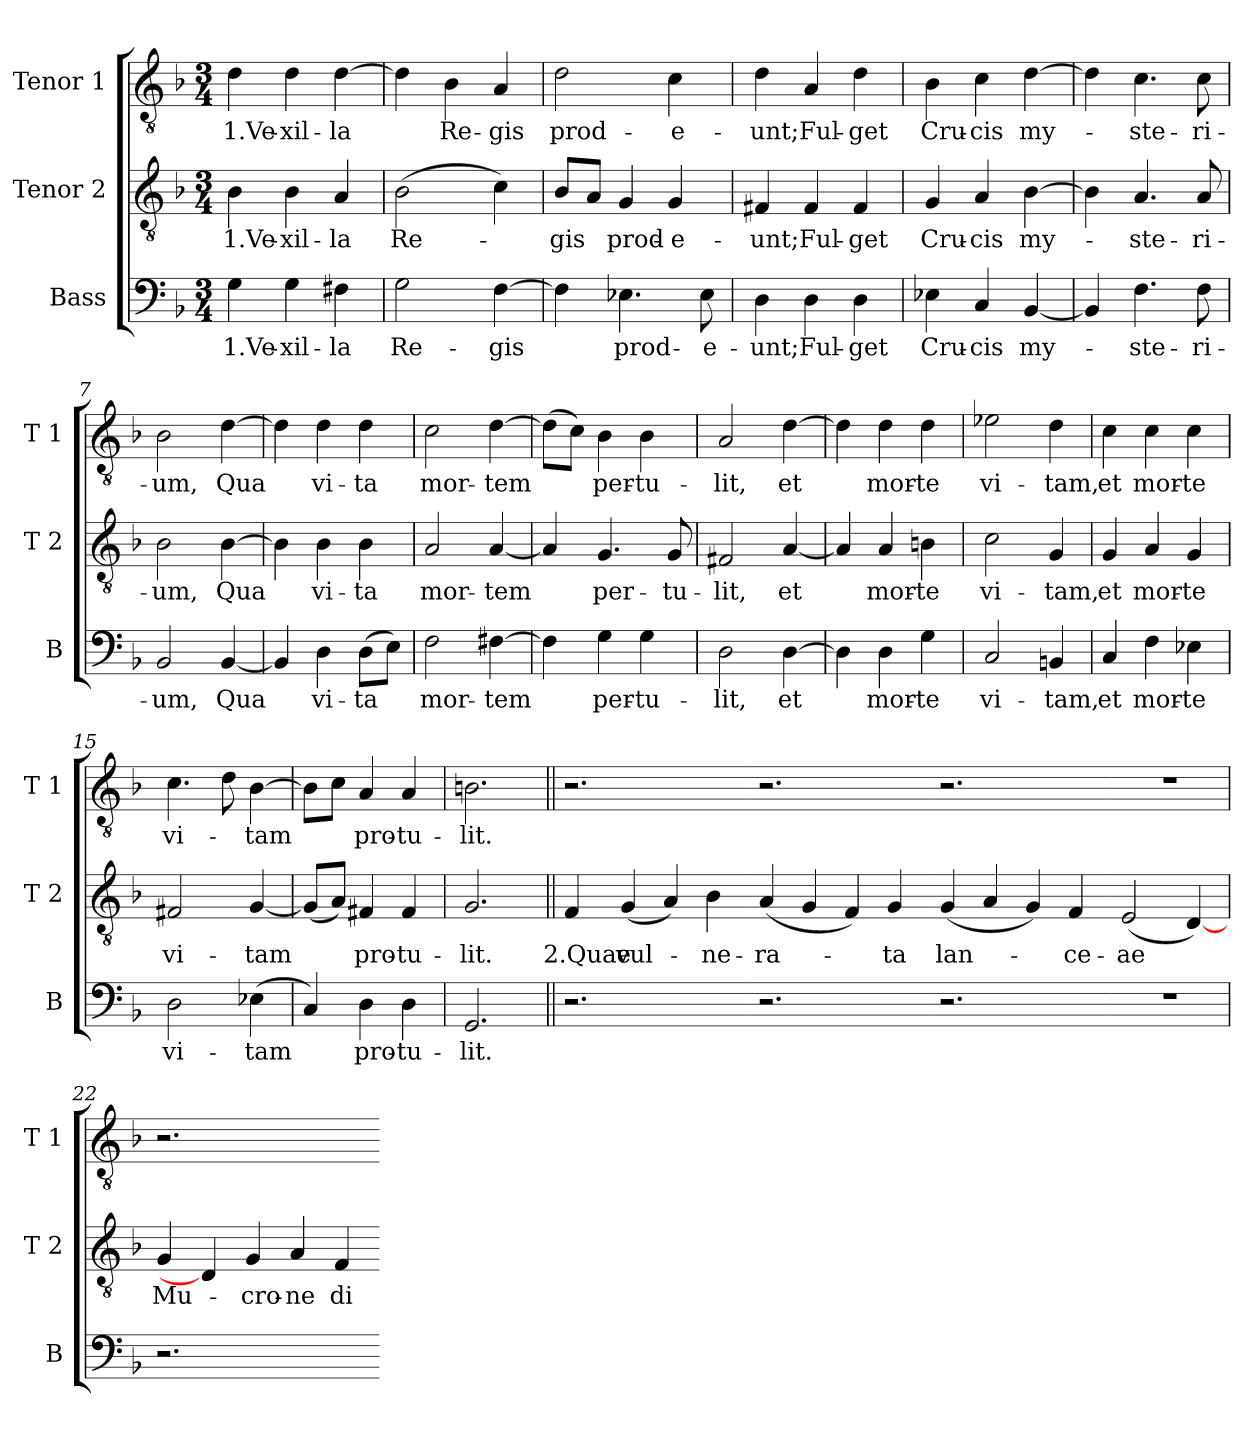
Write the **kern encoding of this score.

**kern	**text	**kern	**text	**kern	**text
*part3	*part3	*part2	*part2	*part1	*part1
*staff3	*staff3	*staff2	*staff2	*staff1	*staff1
*I"Bass	*	*I"Tenor 2	*	*I"Tenor 1	*
*I'B	*	*I'T 2	*	*I'T 1	*
*clefF4	*	*clefGv2	*	*clefGv2	*
*k[b-]	*	*k[b-]	*	*k[b-]	*
*d:	*	*d:	*	*d:	*
*M3/4	*	*M3/4	*	*M3/4	*
=1	=1	=1	=1	=1	=1
4G\	1.Ve-	4B-\	1.Ve-	4d\	1.Ve-
4G\	-xil-	4B-\	-xil-	4d\	-xil-
4F#X\	-la	4A/	-la	[4d\	-la
=2	=2	=2	=2	=2	=2
2G\	Re-	(2B-\	Re-	4d\]	.
.	.	.	.	4B-\	Re-
[4F\	-gis	4c\)	.	4A/	-gis
=3	=3	=3	=3	=3	=3
4F\]	.	8B-/L	-gis	2d\	prod-
.	.	8A/J	.	.	.
4.E-X\	prod-	4G/	prod-	.	.
.	.	4G/	-e-	4c\	-e-
8E-\	-e-	.	.	.	.
=4	=4	=4	=4	=4	=4
4D\	-unt;	4F#X/	-unt;	4d\	-unt;
4D\	Ful-	4F#/	Ful-	4A/	Ful-
4D\	-get	4F#/	-get	4d\	-get
=5	=5	=5	=5	=5	=5
4E-X\	Cru-	4G/	Cru-	4B-\	Cru-
4C/	-cis	4A/	-cis	4c\	-cis
[4BB-/	my-	[4B-\	my-	[4d\	my-
=6	=6	=6	=6	=6	=6
4BB-/]	.	4B-\]	.	4d\]	.
4.F\	-ste-	4.A/	-ste-	4.c\	-ste-
8F\	-ri-	8A/	-ri-	8c\	-ri-
=7	=7	=7	=7	=7	=7
2BB-/	-um,	2B-\	-um,	2B-\	-um,
[4BB-/	Qua	[4B-\	Qua	[4d\	Qua
=8	=8	=8	=8	=8	=8
4BB-/]	.	4B-\]	.	4d\]	.
4D\	vi-	4B-\	vi-	4d\	vi-
(8D\L	-ta	4B-\	-ta	4d\	-ta
8E\J)	.	.	.	.	.
!!LO:LB:g=z
=9	=9	=9	=9	=9	=9
2F\	mor-	2A/	mor-	2c\	mor-
[4F#X\	-tem	[4A/	-tem	[4d\	-tem
=10	=10	=10	=10	=10	=10
4F#\]	.	4A/]	.	(8d\L]	.
.	.	.	.	8c\J)	.
4G\	per-	4.G/	per-	4B-\	per-
4G\	-tu-	.	.	4B-\	-tu-
.	.	8G/	-tu-	.	.
=11	=11	=11	=11	=11	=11
2D\	-lit,	2F#X/	-lit,	2A/	-lit,
[4D\	et	[4A/	et	[4d\	et
=12	=12	=12	=12	=12	=12
4D\]	.	4A/]	.	4d\]	.
4D\	mor-	4A/	mor-	4d\	mor-
4G\	-te	4Bn\	-te	4d\	-te
=13	=13	=13	=13	=13	=13
2C/	vi-	2c\	vi-	2e-X\	vi-
4BBn/	-tam,	4G/	-tam,	4d\	-tam,
=14	=14	=14	=14	=14	=14
4C/	et	4G/	et	4c\	et
4F\	mor-	4A/	mor-	4c\	mor-
4E-X\	-te	4G/	-te	4c\	-te
=15	=15	=15	=15	=15	=15
2D\	vi-	2F#X/	vi-	4.c\	vi-
.	.	.	.	8d\	.
(4E-X\	-tam	[4G/	-tam	[4B-\	-tam
=16	=16	=16	=16	=16	=16
4C/)	.	(8G/L]	.	8B-\L]	.
.	.	8A/J)	.	8c\J	.
4D\	pro-	4F#X/	pro-	4A/	pro-
4D\	-tu-	4F#/	-tu-	4A/	-tu-
=17	=17	=17	=17	=17	=17
2.GG/	-lit.	2.G/	-lit.	2.Bn\	-lit.
!!LO:LB:g=z
=18||	=18||	=18||	=18||	=18||	=18||
2.r	.	4F	2.Quae	2.r	.
.	.	(4G	vul-	.	.
.	.	4A)	.	.	.
4ryy	.	4B-	-ne-	4ryy	.
=19-	=19-	=19-	=19-	=19-	=19-
2.r	.	(4A	-ra-	2.r	.
.	.	4G	.	.	.
.	.	4F)	.	.	.
4ryy	.	4G	-ta	4ryy	.
=20-	=20-	=20-	=20-	=20-	=20-
2.r	.	(4G	lan-	2.r	.
.	.	4A	.	.	.
.	.	4G)	.	.	.
4ryy	.	4F	-ce-	4ryy	.
=21-	=21-	=21-	=21-	=21-	=21-
2.r	.	(2E	-ae	2.r	.
.	.	[4D)	.	.	.
=22	=22	=22	=22	=22	=22
2.r	.	4G	Mu-	2.r	.
.	.	4D]	.	.	.
.	.	4G	-cro-	.	.
2ryy	.	4A	-ne	2ryy	.
.	.	4F	di-	.	.
=-	=-	=-	=-	=-	=-
*-	*-	*-	*-	*-	*-
